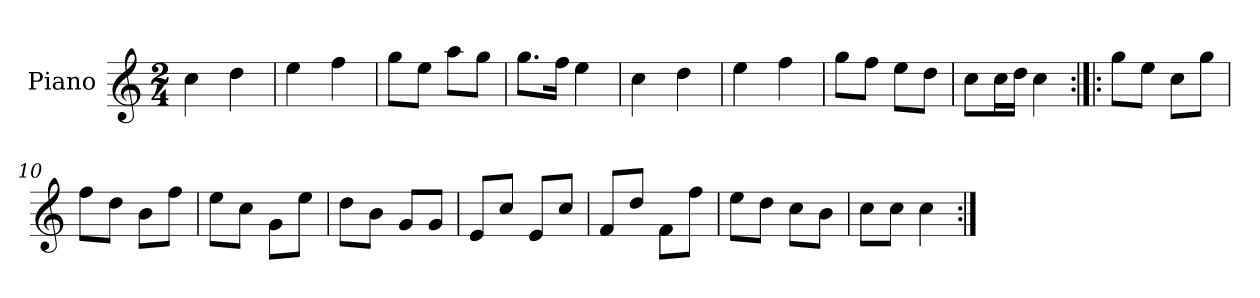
**kern
*part1
*staff1
*I"Piano
*I'Pno.
*clefG2
*k[]
*M2/4
=1
4cc\
4dd\
=2
4ee\
4ff\
=3
8gg\L
8ee\J
8aa\L
8gg\J
=4
8.gg\L
16ff\Jk
4ee\
=5
4cc\
4dd\
=6
4ee\
4ff\
=7
8gg\L
8ff\J
8ee\L
8dd\J
=8
8cc\L
16cc\L
16dd\JJ
4cc\
=9:|!|:
8gg\L
8ee\J
8cc\L
8gg\J
=10
8ff\L
8dd\J
8b\L
8ff\J
=11
8ee\L
8cc\J
8g\L
8ee\J
=12
8dd\L
8b\J
8g/L
8g/J
=13
8e/L
8cc/J
8e/L
8cc/J
=14
8f/L
8dd/J
8f\L
8ff\J
=15
8ee\L
8dd\J
8cc\L
8b\J
=16
8cc\L
8cc\J
4cc\
=:|!
*-
